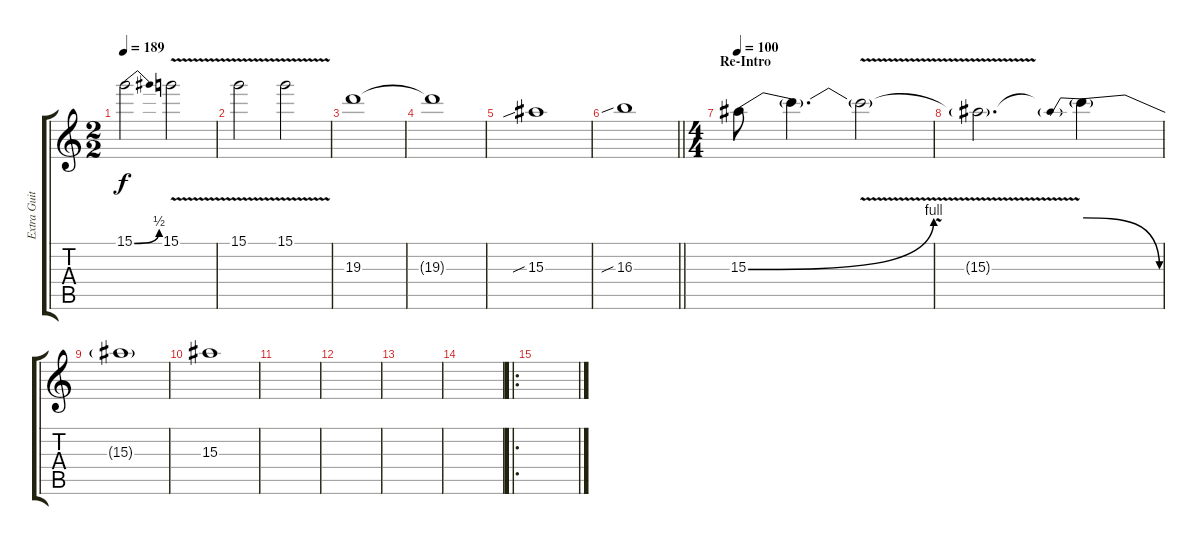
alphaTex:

\track ("Extra Guitar" "Extra Guit") {instrument distortionguitar}
\staff {score tabs}
\tuning (E4 B3 G3 D3 A2 D2) {hide}
\ts (2 2)
\tempo 189
\clef g2
\ks c
15.1{be (bend 0 0 60 2) t}.2{dy f} 15.1{v}.2 |
15.1{v}.2 15.1{v}.2 |
19.3.1 |
19.3{t}.1 |
15.3{sib}.1 |
\barLineRight lightlight
16.3{sib}.1 |
\ts (4 4)
\section ("" "Re-Intro")
\tempo 100
15.3{be (bend 0 0 60 4)}.8 15.3{t}.4{d} 15.3{v t}.2 |
15.3{t}.2{d} 15.3{be (prebendrelease 0 4 60 0) t}.4 |
15.3{t}.1 |
15.3.1 |
|
|
|
|
\ro
